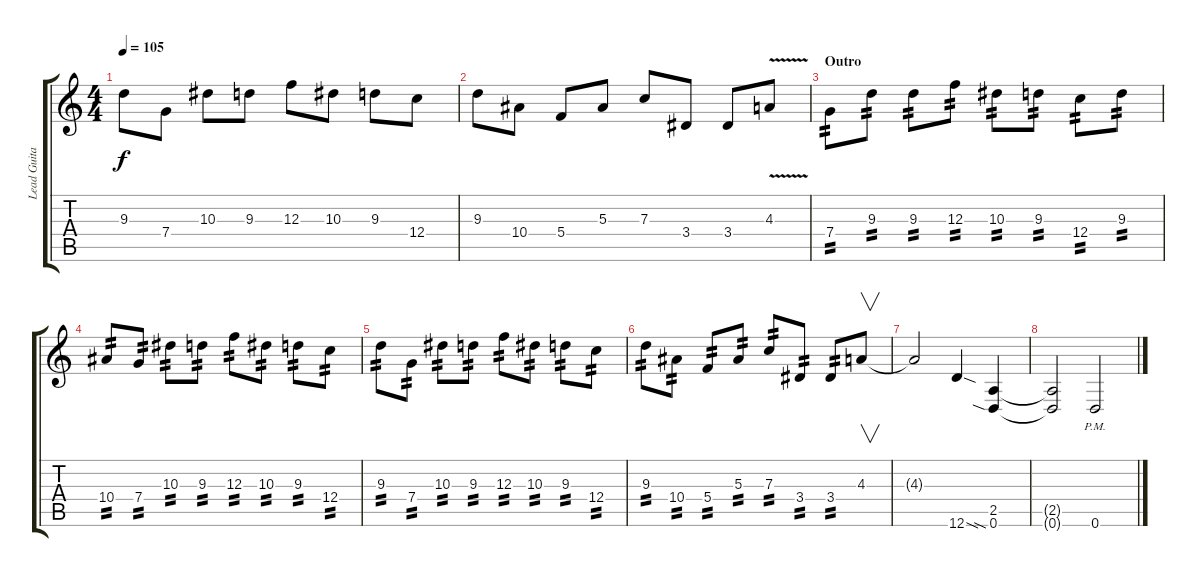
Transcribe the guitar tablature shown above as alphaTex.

\track ("Lead Guitar / K!m" "Lead Guita") {instrument distortionguitar}
\staff {score tabs}
\tuning (D4 A3 F3 C3 G2 D2) {hide}
\ts (4 4)
\tempo 105
\clef g2
\ks c
9.3.8{dy f} 7.4.8 10.3.8 9.3.8 12.3.8 10.3.8 9.3.8 12.4.8 |
9.3.8 10.4.8 5.4.8 5.3.8 7.3.8 3.4.8 3.4.8 4.3{v}.8 |
\section ("" "Outro")
7.4.8{tp 2} 9.3.8{tp 2} 9.3.8{tp 2} 12.3.8{tp 2} 10.3.8{tp 2} 9.3.8{tp 2} 12.4.8{tp 2} 9.3.8{tp 2} |
10.4.8{tp 2} 7.4.8{tp 2} 10.3.8{tp 2} 9.3.8{tp 2} 12.3.8{tp 2} 10.3.8{tp 2} 9.3.8{tp 2} 12.4.8{tp 2} |
9.3.8{tp 2} 7.4.8{tp 2} 10.3.8{tp 2} 9.3.8{tp 2} 12.3.8{tp 2} 10.3.8{tp 2} 9.3.8{tp 2} 12.4.8{tp 2} |
9.3.8{tp 2} 10.4.8{tp 2} 5.4.8{tp 2} 5.3.8{tp 2} 7.3.8{tp 2} 3.4.8{tp 2} 3.4.8{tp 2} 4.3.8{v} |
4.3{t}.2 12.6{sod}.4 (2.5 0.6{sia}).4 |
(2.5{t} 0.6{t}).2 0.6{pm}.2
